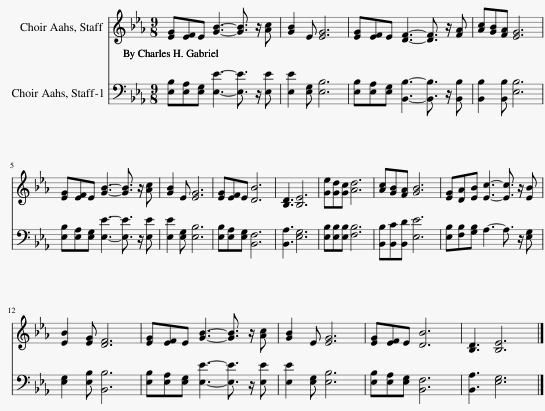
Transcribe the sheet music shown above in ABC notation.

X:1
%%score 1 2
L:1/8
M:9/8
I:linebreak $
K:Eb
V:1 treble
V:2 bass
V:1
 [EG][EF]E [GB]3- [GB]3/2 z/ [Ac] | [GB]2 E [EG]6 | [EG][EF]E [DF]3- [DF]3/2 z/ [FA] | [Ac][GB][FA] [EG]6 |$ [EG][EF]E [GB]3- [GB]3/2 z/ [Ac] | %5
 [GB]2 E [EG]6 | [EG][EF]E [DB]6 | [B,D]3 [B,E]6 | [Ge][Gd][Gc] [Ad]6 | [Ac][GB][FA] [GB]6 | %10
 [EG][DA][EB] [Ec]3- [Ec]3/2 z/ [EB] |$ [EB]2 [EG] [DF]6 | [EG][EF]E [GB]3- [GB]3/2 z/ [Ac] | [GB]2 E [EG]6 | [EG][EF]E [DB]6 | %15
 [B,D]3 [B,E]6 |] %16
V:2
 [E,B,][E,A,][E,G,] [E,E]3- [E,E]3/2 z/ [E,E] | [E,E]2 [E,G,] [E,B,]6 | [E,B,][E,A,][E,G,] [B,,B,]3- [B,,B,]3/2 z/ [B,,B,] | [B,,B,]2 [B,,B,] [E,B,]6 |$ [E,B,][E,A,][E,G,] [E,E]3- [E,E]3/2 z/ [E,E] | %5
 [E,E]2 [E,G,] [E,B,]6 | [E,B,][E,A,][E,G,] [B,,F,]6 | [B,,A,]3 [E,G,]6 | [E,B,][E,B,][E,B,] [F,B,]6 | [B,,B,][B,,C][B,,D] [E,E]6 | %10
 [E,B,][F,B,][G,B,] A,3- A,3/2 z/ [E,G,] |$ [E,G,]2 [E,B,] [B,,B,]6 | [E,B,][E,A,][E,G,] [E,E]3- [E,E]3/2 z/ [E,E] | [E,E]2 [E,G,] [E,B,]6 | [E,B,][E,A,][E,G,] [B,,F,]6 | %15
 [B,,A,]3 [E,G,]6 |] %16
